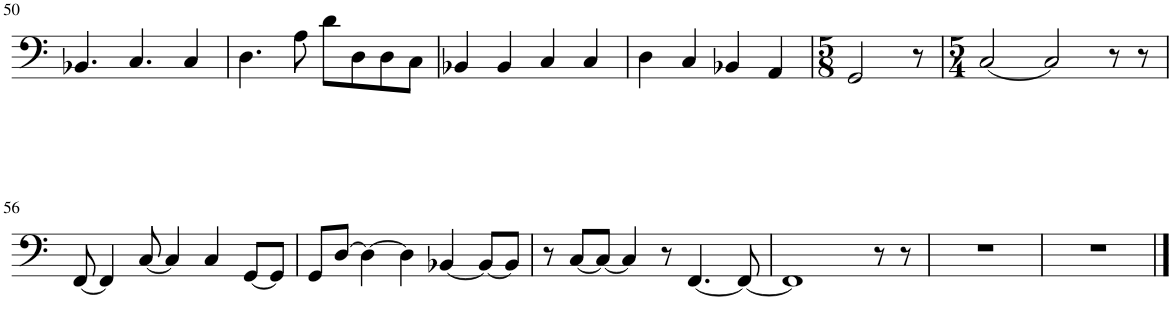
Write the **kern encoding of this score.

**kern
*part1
*staff1
*I"Electric Bass
*I'El. B.
!!LO:PB:g=z
*clefF4
*Trd7c12
*k[]
*M4/4
=50
4.BB-X/
4.C/
4C/
=51
4.D\
8A\
8d\L
8D\
8D\
8C\J
=52
4BB-X/
4BB-/
4C/
4C/
=53
4D\
4C/
4BB-X/
4AA/
=54
*M5/8
2GG/
8r
=55
*M5/4
[2C/
2C/]
8r
8r
!!LO:LB:g=z
=56
[8FF/
4FF/]
[8C/
4C/]
4C/
[8GG/L
8GG/J]
=57
8GG/L
[8D/J
4D\_
4D\]
[4BB-X/
8BB-/L_
8BB-/J]
=58
8r
[8C/L
8C/J_
4C/]
8r
[4.FF/
8FF/_
=59
1FF]
8r
8r
=60
4%5r
=61
4%5r
==
*-
